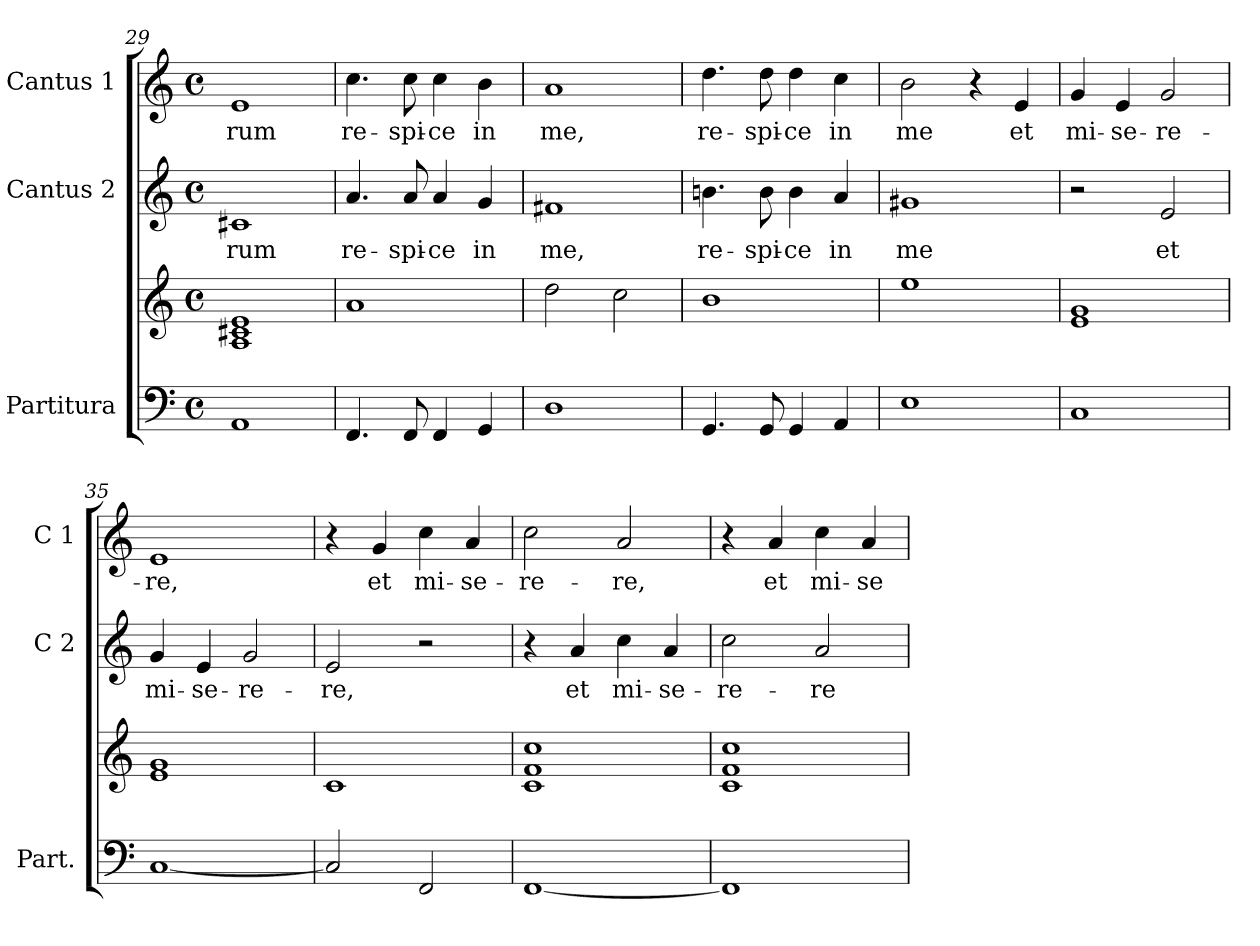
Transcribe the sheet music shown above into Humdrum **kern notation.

**kern	**kern	**kern	**text	**kern	**text
*part3	*part3	*part2	*part2	*part1	*part1
*staff4	*staff3	*staff2	*staff2	*staff1	*staff1
*I"Partitura	*	*I"Cantus 2	*	*I"Cantus 1	*
*I'Part.	*	*I'C 2	*	*I'C 1	*
*clefF4	*clefG2	*clefG2	*	*clefG2	*
*k[]	*k[]	*k[]	*	*k[]	*
*C:	*C:	*C:	*	*C:	*
*M4/4	*M4/4	*M4/4	*	*M4/4	*
*met(c)	*met(c)	*met(c)	*	*met(c)	*
=29	=29	=29	=29	=29	=29
!	!	!	!LO:LY:b	!	!
!	!	!	!	!	!LO:LY:b
1AA	1A! 1c#X! 1e!	1c#X	-rum	1e	-rum
=30	=30	=30	=30	=30	=30
!	!	!	!LO:LY:b	!	!
!	!	!	!	!	!LO:LY:b
4.FF/	1a!	4.a/	re-	4.cc\	re-
!	!	!	!LO:LY:b	!	!
!	!	!	!	!	!LO:LY:b
8FF/	.	8a/	-spi-	8cc\	-spi-
!	!	!	!LO:LY:b	!	!
!	!	!	!	!	!LO:LY:b
4FF/	.	4a/	-ce	4cc\	-ce
!	!	!	!LO:LY:b	!	!
!	!	!	!	!	!LO:LY:b
4GG/	.	4g/	in	4b\	in
=31	=31	=31	=31	=31	=31
!	!	!	!LO:LY:b	!	!
!	!	!	!	!	!LO:LY:b
1D	2dd!\	1f#X	me,	1a	me,
.	2cc!\	.	.	.	.
=32	=32	=32	=32	=32	=32
!	!	!	!LO:LY:b	!	!
!	!	!	!	!	!LO:LY:b
4.GG/	1b!	4.bni\	re-	4.dd\	re-
!	!	!	!LO:LY:b	!	!
!	!	!	!	!	!LO:LY:b
8GG/	.	8b\	-spi-	8dd\	-spi-
!	!	!	!LO:LY:b	!	!
!	!	!	!	!	!LO:LY:b
4GG/	.	4b\	-ce	4dd\	-ce
!	!	!	!LO:LY:b	!	!
!	!	!	!	!	!LO:LY:b
4AA/	.	4a/	in	4cc\	in
=33	=33	=33	=33	=33	=33
!	!	!	!LO:LY:b	!	!
!	!	!	!	!	!LO:LY:b
1E	1ee!	1g#X	me	2b\	me
.	.	.	.	4r	.
!	!	!	!	!	!LO:LY:b
.	.	.	.	4e/	et
=34	=34	=34	=34	=34	=34
!	!	!	!	!	!LO:LY:b
1C	1e! 1g!	2r	.	4g/	mi-
!	!	!	!	!	!LO:LY:b
.	.	.	.	4e/	-se-
!	!	!	!LO:LY:b	!	!
!	!	!	!	!	!LO:LY:b
.	.	2e/	et	2g/	-re-
!!LO:PB:g=z
=35	=35	=35	=35	=35	=35
!	!	!	!LO:LY:b	!	!
!	!	!	!	!	!LO:LY:b
[1C	1e! 1g!	4g/	mi-	1e	-re,
!	!	!	!LO:LY:b	!	!
.	.	4e/	-se-	.	.
!	!	!	!LO:LY:b	!	!
.	.	2g/	-re-	.	.
=36	=36	=36	=36	=36	=36
!	!	!	!LO:LY:b	!	!
2C/]	1c!	2e/	-re,	4r	.
!	!	!	!	!	!LO:LY:b
.	.	.	.	4g/	et
!	!	!	!	!	!LO:LY:b
2FF/	.	2r	.	4cc\	mi-
!	!	!	!	!	!LO:LY:b
.	.	.	.	4a/	-se-
=37	=37	=37	=37	=37	=37
!	!	!	!	!	!LO:LY:b
[1FF	1c! 1f! 1cc!	4r	.	2cc\	-re-
!	!	!	!LO:LY:b	!	!
.	.	4a/	et	.	.
!	!	!	!LO:LY:b	!	!
!	!	!	!	!	!LO:LY:b
.	.	4cc\	mi-	2a/	-re,
!	!	!	!LO:LY:b	!	!
.	.	4a/	-se-	.	.
=38	=38	=38	=38	=38	=38
!	!	!	!LO:LY:b	!	!
1FF]	1c! 1f! 1cc!	2cc\	-re-	4r	.
!	!	!	!	!	!LO:LY:b
.	.	.	.	4a/	et
!	!	!	!LO:LY:b	!	!
!	!	!	!	!	!LO:LY:b
.	.	2a/	-re	4cc\	mi-
!	!	!	!	!	!LO:LY:b
.	.	.	.	4a/	-se-
=	=	=	=	=	=
*-	*-	*-	*-	*-	*-
